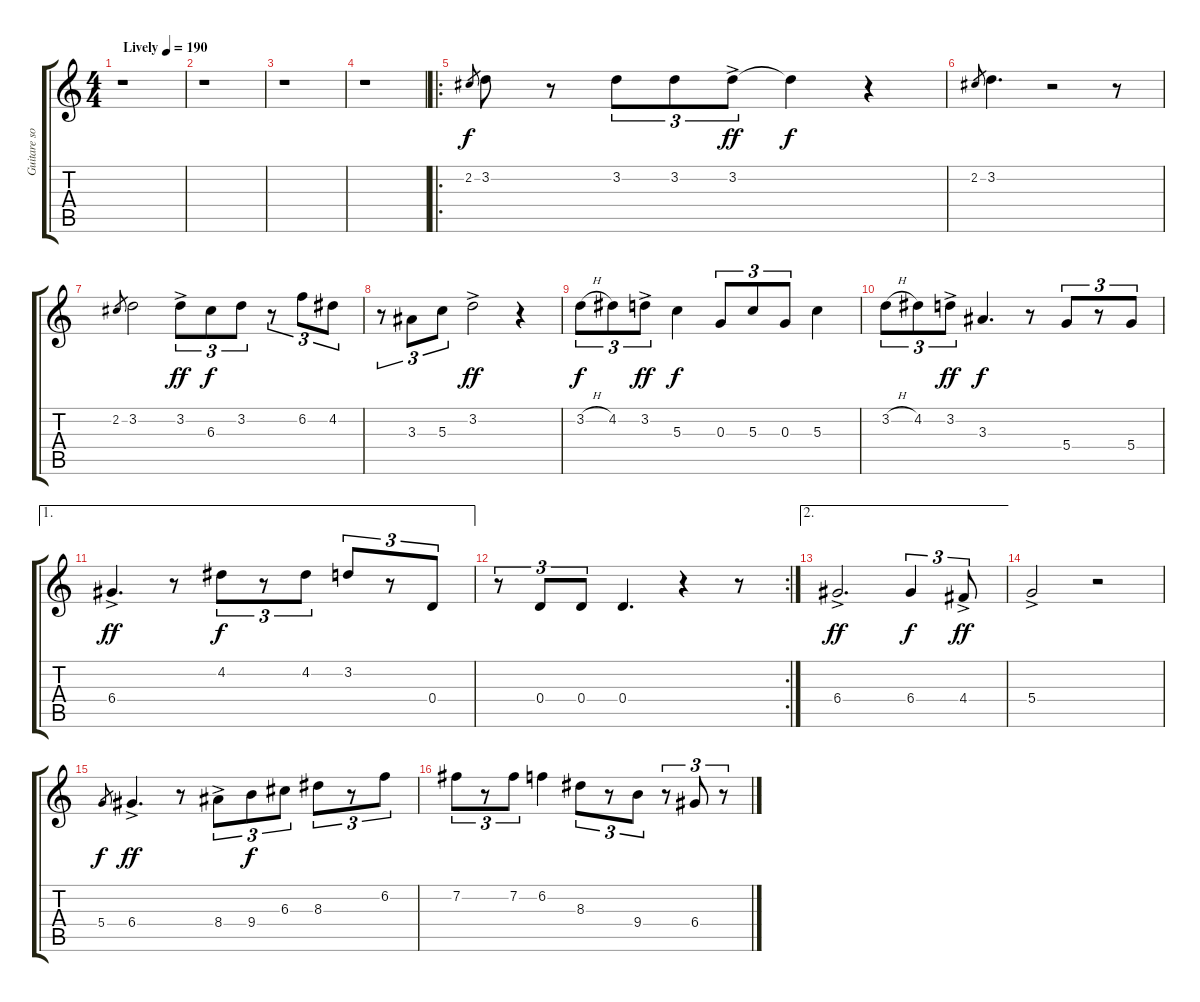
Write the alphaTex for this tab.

\track ("Guitare solo" "Guitare so") {instrument acousticguitarsteel}
\staff {score tabs}
\tuning (E4 B3 G3 D3 A2 E2) {hide}
\ts (4 4)
\tempo (190 "Lively")
\clef g2
\ks c
r.1{dy f instrument acousticguitarsteel} |
r.1 |
r.1 |
r.1 |
\ro
2.2.8{gr} 3.2.8 r.8 3.2.8{tu (3 2)} 3.2.8{tu (3 2)} 3.2{ac}.8{tu (3 2) dy ff} 3.2{t}.4{dy f} r.4 |
2.2.8{gr} 3.2.4{d} r.2 r.8 |
2.2.8{gr} 3.2.2 3.2{ac}.8{tu (3 2) dy ff} 6.3.8{tu (3 2) dy f} 3.2.8{tu (3 2)} r.8{tu (3 2)} 6.2.8{tu (3 2)} 4.2.8{tu (3 2)} |
r.8{tu (3 2)} 3.3.8{tu (3 2)} 5.3.8{tu (3 2)} 3.2{ac}.2{dy ff} r.4 |
3.2{h}.8{tu (3 2) dy f} 4.2.8{tu (3 2)} 3.2{ac}.8{tu (3 2) dy ff} 5.3.4{dy f} 0.3.8{tu (3 2)} 5.3.8{tu (3 2)} 0.3.8{tu (3 2)} 5.3.4 |
3.2{h}.8{tu (3 2)} 4.2.8{tu (3 2)} 3.2{ac}.8{tu (3 2) dy ff} 3.3.4{d dy f} r.8 5.4.8{tu (3 2)} r.8{tu (3 2)} 5.4.8{tu (3 2)} |
\ae 1
6.4{ac}.4{d dy ff} r.8 4.2.8{tu (3 2) dy f} r.8{tu (3 2)} 4.2.8{tu (3 2)} 3.2.8{tu (3 2)} r.8{tu (3 2)} 0.4.8{tu (3 2)} |
\rc 2
r.8{tu (3 2)} 0.4.8{tu (3 2)} 0.4.8{tu (3 2)} 0.4.4{d} r.4 r.8 |
\ae 2
6.4{ac}.2{d dy ff} 6.4.4{tu (3 2) dy f} 4.4{ac}.8{tu (3 2) dy ff} |
5.4{ac}.2 r.2 |
5.4.8{gr dy f} 6.4{ac}.4{d dy ff} r.8 8.4{ac}.8{tu (3 2)} 9.4.8{tu (3 2) dy f} 6.3.8{tu (3 2)} 8.3.8{tu (3 2)} r.8{tu (3 2)} 6.2.8{tu (3 2)} |
7.2.8{tu (3 2)} r.8{tu (3 2)} 7.2.8{tu (3 2)} 6.2.4 8.3.8{tu (3 2)} r.8{tu (3 2)} 9.4.8{tu (3 2)} r.8{tu (3 2)} 6.4.8{tu (3 2)} r.8{tu (3 2)}
